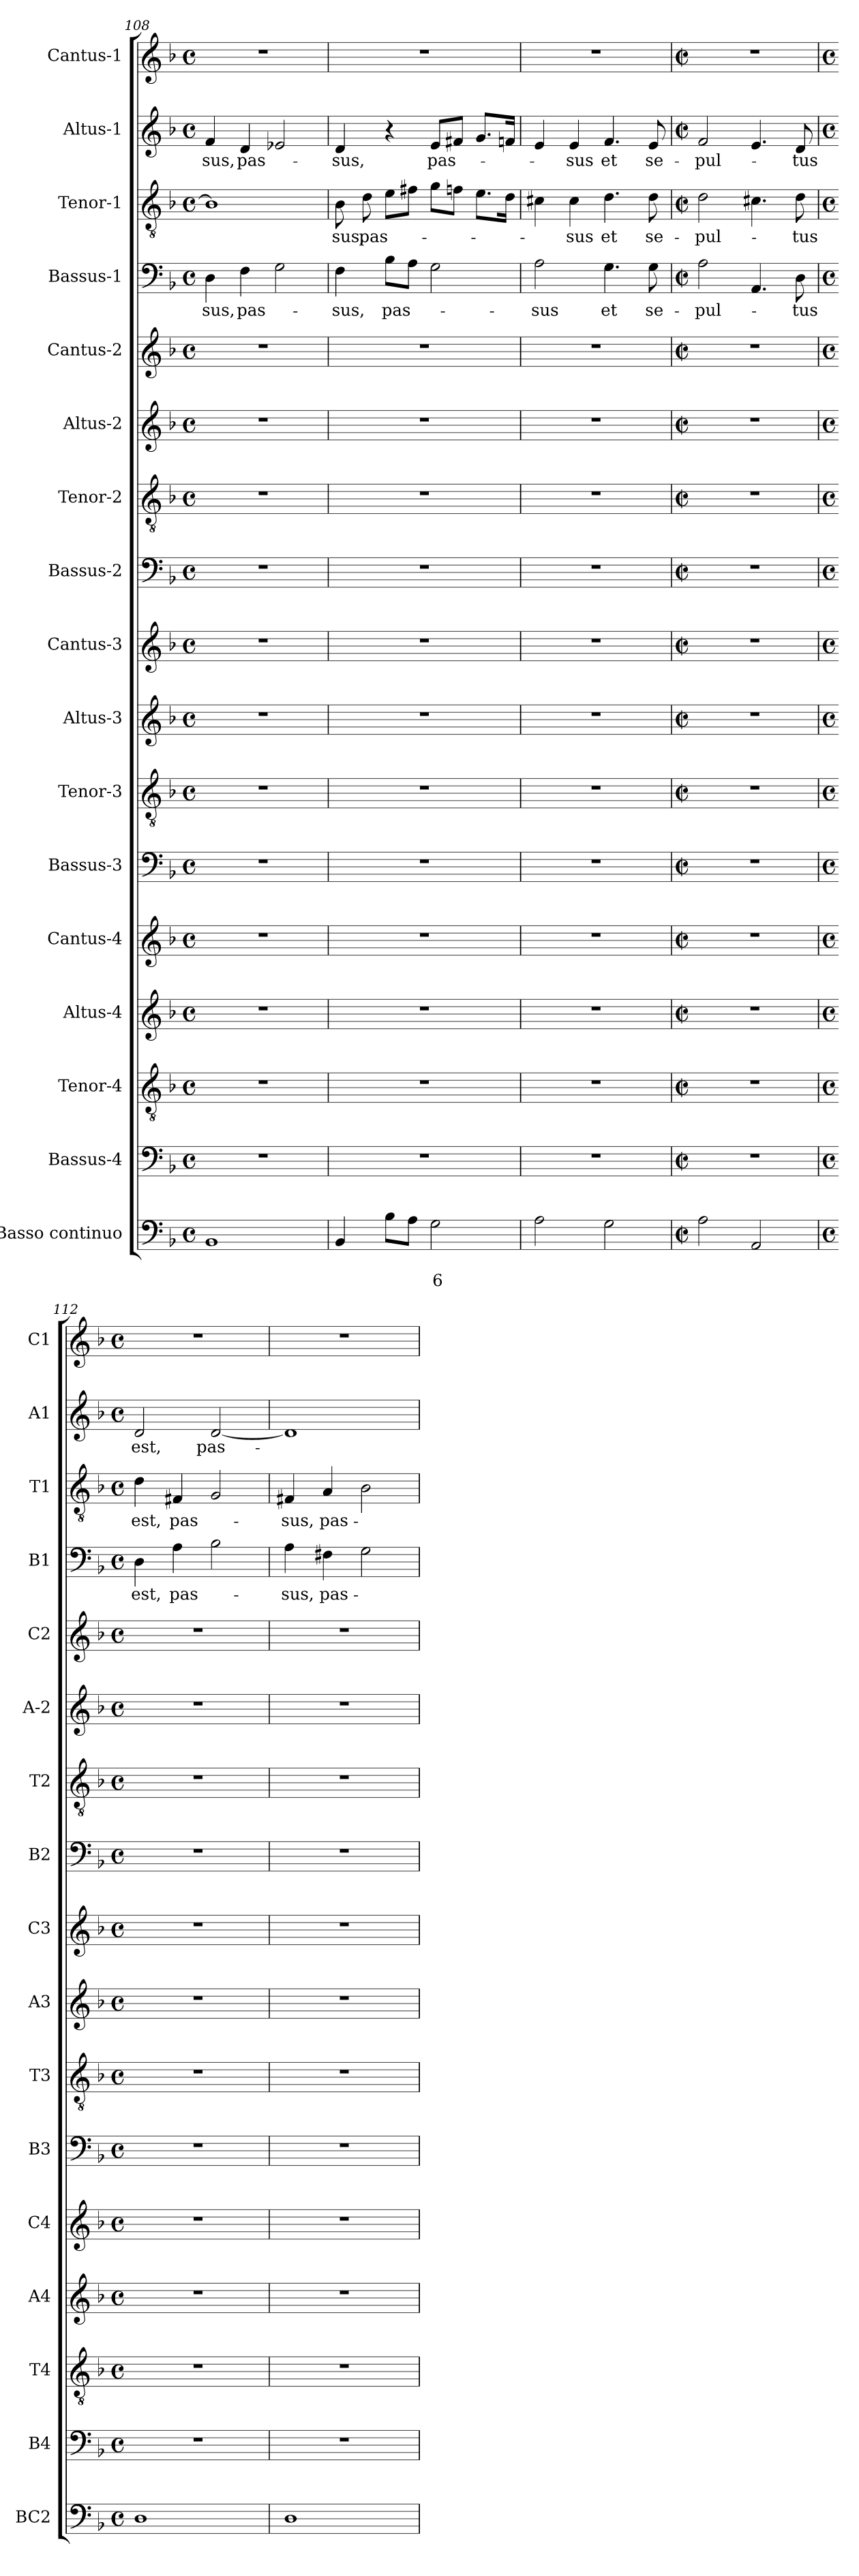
**kern	**text	**text	**kern	**kern	**kern	**kern	**kern	**kern	**kern	**kern	**kern	**kern	**kern	**kern	**kern	**text	**kern	**text	**kern	**text	**kern
*part17	*part17	*part17	*part16	*part15	*part14	*part13	*part12	*part11	*part10	*part9	*part8	*part7	*part6	*part5	*part4	*part4	*part3	*part3	*part2	*part2	*part1
*staff17	*staff17	*staff17	*staff16	*staff15	*staff14	*staff13	*staff12	*staff11	*staff10	*staff9	*staff8	*staff7	*staff6	*staff5	*staff4	*staff4	*staff3	*staff3	*staff2	*staff2	*staff1
*I"Basso continuo	*	*	*I"Bassus-4	*I"Tenor-4	*I"Altus-4	*I"Cantus-4	*I"Bassus-3	*I"Tenor-3	*I"Altus-3	*I"Cantus-3	*I"Bassus-2	*I"Tenor-2	*I"Altus-2	*I"Cantus-2	*I"Bassus-1	*	*I"Tenor-1	*	*I"Altus-1	*	*I"Cantus-1
*I'BC2	*	*	*I'B4	*I'T4	*I'A4	*I'C4	*I'B3	*I'T3	*I'A3	*I'C3	*I'B2	*I'T2	*I'A-2	*I'C2	*I'B1	*	*I'T1	*	*I'A1	*	*I'C1
*clefF4	*	*	*clefF4	*clefGv2	*clefG2	*clefG2	*clefF4	*clefGv2	*clefG2	*clefG2	*clefF4	*clefGv2	*clefG2	*clefG2	*clefF4	*	*clefGv2	*	*clefG2	*	*clefG2
*k[b-]	*	*	*k[b-]	*k[b-]	*k[b-]	*k[b-]	*k[b-]	*k[b-]	*k[b-]	*k[b-]	*k[b-]	*k[b-]	*k[b-]	*k[b-]	*k[b-]	*	*k[b-]	*	*k[b-]	*	*k[b-]
*F:	*	*	*F:	*F:	*F:	*F:	*F:	*F:	*F:	*F:	*F:	*F:	*F:	*F:	*F:	*	*F:	*	*F:	*	*F:
*M4/4	*	*	*M4/4	*M4/4	*M4/4	*M4/4	*M4/4	*M4/4	*M4/4	*M4/4	*M4/4	*M4/4	*M4/4	*M4/4	*M4/4	*	*M4/4	*	*M4/4	*	*M4/4
*met(c)	*	*	*met(c)	*met(c)	*met(c)	*met(c)	*met(c)	*met(c)	*met(c)	*met(c)	*met(c)	*met(c)	*met(c)	*met(c)	*met(c)	*	*met(c)	*	*met(c)	*	*met(c)
=108	=108	=108	=108	=108	=108	=108	=108	=108	=108	=108	=108	=108	=108	=108	=108	=108	=108	=108	=108	=108	=108
!	!	!	!	!	!	!	!	!	!	!	!	!	!	!	!	!LO:LY:b	!	!	!	!LO:LY:b	!
1BB-	.	.	1r	1r	1r	1r	1r	1r	1r	1r	1r	1r	1r	1r	4D\	-sus,	1B-]	.	4f/	-sus,	1r
!	!	!	!	!	!	!	!	!	!	!	!	!	!	!	!	!LO:LY:b	!	!	!	!LO:LY:b	!
.	.	.	.	.	.	.	.	.	.	.	.	.	.	.	4F\	pas-	.	.	4d/	pas-	.
.	.	.	.	.	.	.	.	.	.	.	.	.	.	.	2G\	.	.	.	2e-X/	.	.
=109	=109	=109	=109	=109	=109	=109	=109	=109	=109	=109	=109	=109	=109	=109	=109	=109	=109	=109	=109	=109	=109
!	!	!	!	!	!	!	!	!	!	!	!	!	!	!	!	!LO:LY:b	!	!LO:LY:b	!	!LO:LY:b	!
4BB-/	.	.	1r	1r	1r	1r	1r	1r	1r	1r	1r	1r	1r	1r	4F\	-sus,	8B-\	-sus,	4d/	-sus,	1r
!	!	!	!	!	!	!	!	!	!	!	!	!	!	!	!	!	!	!LO:LY:b	!	!	!
.	.	.	.	.	.	.	.	.	.	.	.	.	.	.	.	.	8d\	pas-	.	.	.
!	!	!	!	!	!	!	!	!	!	!	!	!	!	!	!	!LO:LY:b	!	!	!	!	!
8B-\L	.	.	.	.	.	.	.	.	.	.	.	.	.	.	8B-\L	pas-	8e\L	.	4r	.	.
8A\J	.	.	.	.	.	.	.	.	.	.	.	.	.	.	8A\J	.	8f#X\J	.	.	.	.
!	!	!LO:LY:b	!	!	!	!	!	!	!	!	!	!	!	!	!	!	!	!	!	!LO:LY:b	!
2G\	.	6	.	.	.	.	.	.	.	.	.	.	.	.	2G\	.	8g\L	.	8e/L	pas-	.
.	.	.	.	.	.	.	.	.	.	.	.	.	.	.	.	.	8fn\J	.	8f#X/J	.	.
.	.	.	.	.	.	.	.	.	.	.	.	.	.	.	.	.	8.e\L	.	8.g/L	.	.
.	.	.	.	.	.	.	.	.	.	.	.	.	.	.	.	.	16d\Jk	.	16fn/Jk	.	.
=110	=110	=110	=110	=110	=110	=110	=110	=110	=110	=110	=110	=110	=110	=110	=110	=110	=110	=110	=110	=110	=110
!	!	!	!	!	!	!	!	!	!	!	!	!	!	!	!	!LO:LY:b	!	!	!	!	!
2A\	.	.	1r	1r	1r	1r	1r	1r	1r	1r	1r	1r	1r	1r	2A\	-sus	4c#X\	.	4e/	.	1r
!	!	!	!	!	!	!	!	!	!	!	!	!	!	!	!	!	!	!LO:LY:b	!	!LO:LY:b	!
.	.	.	.	.	.	.	.	.	.	.	.	.	.	.	.	.	4c#\	-sus	4e/	-sus	.
!	!	!	!	!	!	!	!	!	!	!	!	!	!	!	!	!LO:LY:b	!	!LO:LY:b	!	!LO:LY:b	!
2G\	.	.	.	.	.	.	.	.	.	.	.	.	.	.	4.G\	et	4.d\	et	4.f/	et	.
!	!	!	!	!	!	!	!	!	!	!	!	!	!	!	!	!LO:LY:b	!	!LO:LY:b	!	!LO:LY:b	!
.	.	.	.	.	.	.	.	.	.	.	.	.	.	.	8G\	se-	8d\	se-	8e/	se-	.
=111	=111	=111	=111	=111	=111	=111	=111	=111	=111	=111	=111	=111	=111	=111	=111	=111	=111	=111	=111	=111	=111
*M2/2	*	*	*M2/2	*M2/2	*M2/2	*M2/2	*M2/2	*M2/2	*M2/2	*M2/2	*M2/2	*M2/2	*M2/2	*M2/2	*M2/2	*	*M2/2	*	*M2/2	*	*M2/2
*met(c|)	*	*	*met(c|)	*met(c|)	*met(c|)	*met(c|)	*met(c|)	*met(c|)	*met(c|)	*met(c|)	*met(c|)	*met(c|)	*met(c|)	*met(c|)	*met(c|)	*	*met(c|)	*	*met(c|)	*	*met(c|)
!	!	!	!	!	!	!	!	!	!	!	!	!	!	!	!	!LO:LY:b	!	!LO:LY:b	!	!LO:LY:b	!
2A\	.	.	1r	1r	1r	1r	1r	1r	1r	1r	1r	1r	1r	1r	2A\	-pul-	2d\	-pul-	2f/	-pul-	1r
2AA/	.	.	.	.	.	.	.	.	.	.	.	.	.	.	4.AA/	.	4.c#X\	.	4.e/	.	.
!	!	!	!	!	!	!	!	!	!	!	!	!	!	!	!	!LO:LY:b	!	!LO:LY:b	!	!LO:LY:b	!
.	.	.	.	.	.	.	.	.	.	.	.	.	.	.	8D\	-tus	8d\	-tus	8d/	-tus	.
!!LO:PB:g=z
=112	=112	=112	=112	=112	=112	=112	=112	=112	=112	=112	=112	=112	=112	=112	=112	=112	=112	=112	=112	=112	=112
*M4/4	*	*	*M4/4	*M4/4	*M4/4	*M4/4	*M4/4	*M4/4	*M4/4	*M4/4	*M4/4	*M4/4	*M4/4	*M4/4	*M4/4	*	*M4/4	*	*M4/4	*	*M4/4
*met(c)	*	*	*met(c)	*met(c)	*met(c)	*met(c)	*met(c)	*met(c)	*met(c)	*met(c)	*met(c)	*met(c)	*met(c)	*met(c)	*met(c)	*	*met(c)	*	*met(c)	*	*met(c)
!	!	!	!	!	!	!	!	!	!	!	!	!	!	!	!	!LO:LY:b	!	!LO:LY:b	!	!LO:LY:b	!
1D	.	.	1r	1r	1r	1r	1r	1r	1r	1r	1r	1r	1r	1r	4D\	est,	4d\	est,	2d/	est,	1r
!	!	!	!	!	!	!	!	!	!	!	!	!	!	!	!	!LO:LY:b	!	!LO:LY:b	!	!	!
.	.	.	.	.	.	.	.	.	.	.	.	.	.	.	4A\	pas-	4F#X/	pas-	.	.	.
!	!	!	!	!	!	!	!	!	!	!	!	!	!	!	!	!	!	!	!	!LO:LY:b	!
.	.	.	.	.	.	.	.	.	.	.	.	.	.	.	2B-\	.	2G/	.	[2d/	pas-	.
=113	=113	=113	=113	=113	=113	=113	=113	=113	=113	=113	=113	=113	=113	=113	=113	=113	=113	=113	=113	=113	=113
!	!	!	!	!	!	!	!	!	!	!	!	!	!	!	!	!LO:LY:b	!	!LO:LY:b	!	!	!
1D	.	.	1r	1r	1r	1r	1r	1r	1r	1r	1r	1r	1r	1r	4A\	-sus,	4F#X/	-sus,	1d]	.	1r
!	!	!	!	!	!	!	!	!	!	!	!	!	!	!	!	!LO:LY:b	!	!LO:LY:b	!	!	!
.	.	.	.	.	.	.	.	.	.	.	.	.	.	.	4F#X\	pas-	4A/	pas-	.	.	.
.	.	.	.	.	.	.	.	.	.	.	.	.	.	.	2G\	.	2B-\	.	.	.	.
=	=	=	=	=	=	=	=	=	=	=	=	=	=	=	=	=	=	=	=	=	=
*-	*-	*-	*-	*-	*-	*-	*-	*-	*-	*-	*-	*-	*-	*-	*-	*-	*-	*-	*-	*-	*-
